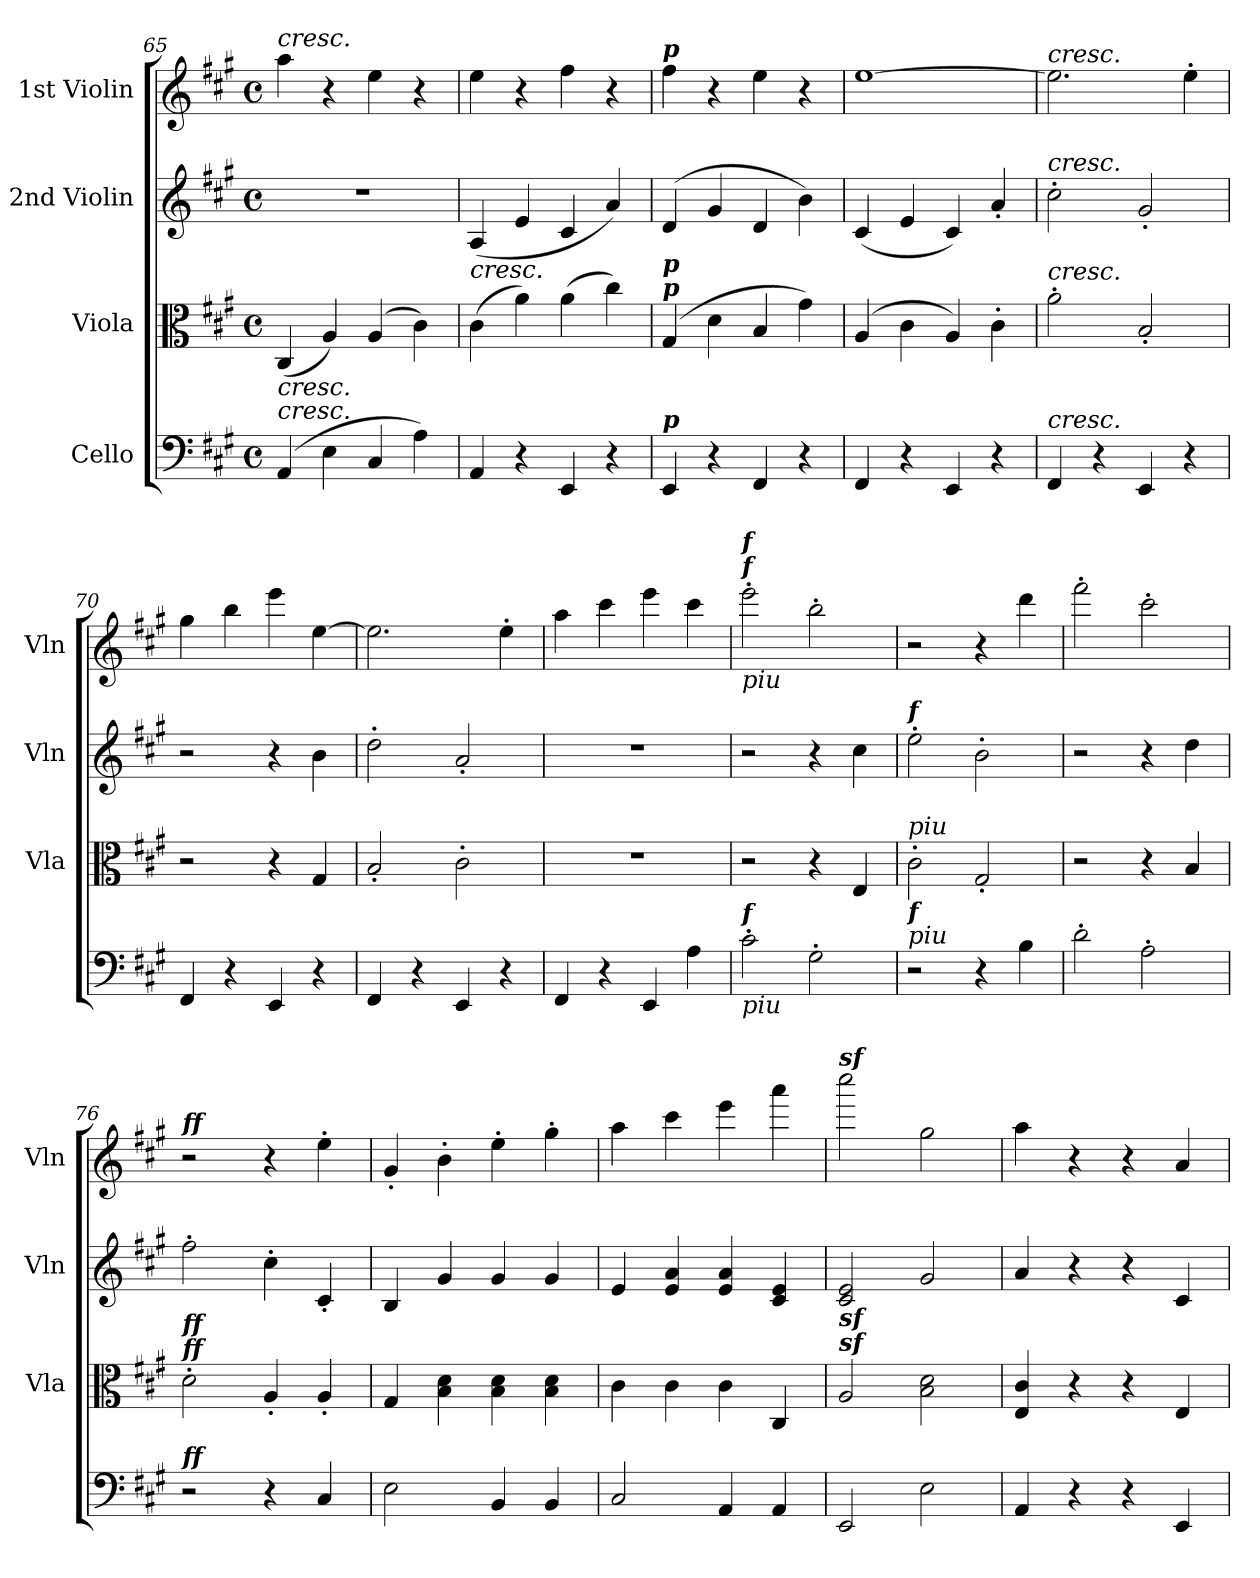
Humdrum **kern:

**kern	**kern	**kern	**kern
*part4	*part3	*part2	*part1
*staff4	*staff3	*staff2	*staff1
*I"Cello	*I"Viola	*I"2nd Violin	*I"1st Violin
*	*I'Vla	*I'Vln	*I'Vln
*clefF4	*clefC3	*clefG2	*clefG2
*k[f#c#g#]	*k[f#c#g#]	*k[f#c#g#]	*k[f#c#g#]
*A:	*A:	*A:	*A:
*M4/4	*M4/4	*M4/4	*M4/4
*met(c)	*met(c)	*met(c)	*met(c)
=65	=65	=65	=65
!	!	!	!LO:TX:a:i:t=cresc.
!LO:TX:a:i:t=cresc.	!	!	!
!LO:TX:a:i:t=cresc.	!	!	!
(4AA	(4C#	1r	4aa
4E	4A)	.	4r
4C#	(4A	.	4ee
4A)	4c#)	.	4r
=66	=66	=66	=66
!	!	!LO:TX:b:i:t=cresc.	!
4AA	(4c#	(4A	4ee
4r	4a)	4e	4r
4EE	(4a	4c#	4ff#
4r	4cc#)	4a)	4r
=67	=67	=67	=67
!	!	!	!LO:TX:a:Bi:t=p
!	!LO:TX:a:Bi:t=p	!	!
!	!LO:TX:a:Bi:t=p	!	!
!LO:TX:a:Bi:t=p	!	!	!
4EE	(4G#	(4d	4ff#
4r	4d	4g#	4r
4FF#	4B	4d	4ee
4r	4g#)	4b)	4r
=68	=68	=68	=68
4FF#	(4A	(4c#	[1ee
4r	4c#	4e	.
4EE	4A)	4c#)	.
4r	4c#'	4a'	.
=69	=69	=69	=69
!	!	!	!LO:TX:a:i:t=cresc.
!	!	!LO:TX:a:i:t=cresc.	!
!	!LO:TX:a:i:t=cresc.	!	!
!LO:TX:a:i:t=cresc.	!	!	!
4FF#	2a'	2cc#'	2.ee]
4r	.	.	.
4EE	2B'	2g#'	.
4r	.	.	4ee'
=70	=70	=70	=70
4FF#	2r	2r	4gg#
4r	.	.	4bb
4EE	4r	4r	4eee
4r	4G#	4b	[4ee
=71	=71	=71	=71
4FF#	2B'	2dd'	2.ee]
4r	.	.	.
4EE	2c#'	2a'	.
4r	.	.	4ee'
=72	=72	=72	=72
4FF#	1r	1r	4aa
4r	.	.	4ccc#
4EE	.	.	4eee
4A	.	.	4ccc#
=73	=73	=73	=73
!	!	!	!LO:TX:b:i:t=piu
!	!	!	!LO:TX:a:Bi:t=f
!	!	!	!LO:TX:a:Bi:t=f
!LO:TX:b:i:t=piu	!	!	!
!LO:TX:a:Bi:t=f	!	!	!
2c#'	2r	2r	2eee'
2G#'	4r	4r	2bb'
.	4E	4cc#	.
=74	=74	=74	=74
!	!	!LO:TX:a:Bi:t=f	!
!	!LO:TX:a:i:t=piu	!	!
!LO:TX:a:i:t=piu	!	!	!
!LO:TX:a:Bi:t=f	!	!	!
2r	2c#'	2ee'	2r
4r	2G#'	2b'	4r
4B	.	.	4ddd
=75	=75	=75	=75
2d'	2r	2r	2fff#'
2A'	4r	4r	2ccc#'
.	4B	4dd	.
=76	=76	=76	=76
!	!	!	!LO:TX:a:Bi:t=ff
!	!LO:TX:a:Bi:t=ff	!	!
!	!LO:TX:a:Bi:t=ff	!	!
!LO:TX:a:Bi:t=ff	!	!	!
2r	2d'	2ff#'	2r
4r	4A'	4cc#'	4r
4C#	4A'	4c#'	4ee'
=77	=77	=77	=77
2E	4G#	4B	4g#'
.	4B 4d	4g#	4b'
4BB	4B 4d	4g#	4ee'
4BB	4B 4d	4g#	4gg#'
=78	=78	=78	=78
2C#	4c#	4e	4aa
.	4c#	4e 4a	4ccc#
4AA	4c#	4e 4a	4eee
4AA	4C#	4c# 4e	4aaa
=79	=79	=79	=79
!	!	!	!LO:TX:a:Bi:t=sf
!	!LO:TX:a:Bi:t=sf	!	!
!	!LO:TX:a:Bi:t=sf	!	!
2EE	2A	2c# 2e	2cccc#
2E	2B 2d	2g#	2gg#
=80	=80	=80	=80
4AA	4E 4c#	4a	4aa
4r	4r	4r	4r
4r	4r	4r	4r
4EE	4E	4c#	4a
=	=	=	=
*-	*-	*-	*-
